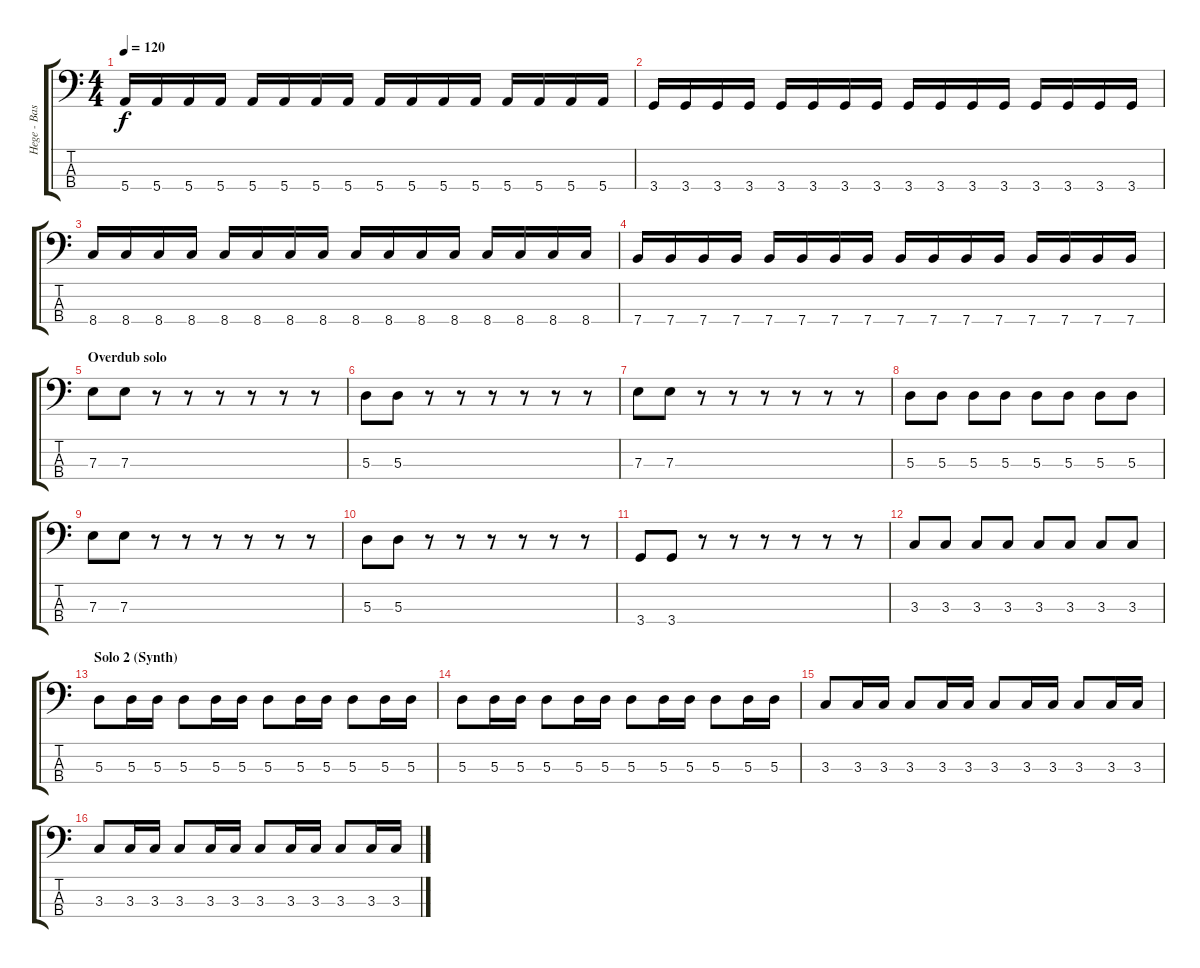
\track ("Hege - Bass" "Hege - Bas") {instrument electricbassfinger}
\staff {score tabs}
\tuning (G2 D2 A1 E1) {hide}
\ts (4 4)
\tempo 120
\clef f4
\ks c
5.4.16{dy f} 5.4.16 5.4.16 5.4.16 5.4.16 5.4.16 5.4.16 5.4.16 5.4.16 5.4.16 5.4.16 5.4.16 5.4.16 5.4.16 5.4.16 5.4.16 |
3.4.16 3.4.16 3.4.16 3.4.16 3.4.16 3.4.16 3.4.16 3.4.16 3.4.16 3.4.16 3.4.16 3.4.16 3.4.16 3.4.16 3.4.16 3.4.16 |
8.4.16 8.4.16 8.4.16 8.4.16 8.4.16 8.4.16 8.4.16 8.4.16 8.4.16 8.4.16 8.4.16 8.4.16 8.4.16 8.4.16 8.4.16 8.4.16 |
7.4.16 7.4.16 7.4.16 7.4.16 7.4.16 7.4.16 7.4.16 7.4.16 7.4.16 7.4.16 7.4.16 7.4.16 7.4.16 7.4.16 7.4.16 7.4.16 |
\section ("" "Overdub solo")
7.3.8 7.3.8 r.8 r.8 r.8 r.8 r.8 r.8 |
5.3.8 5.3.8 r.8 r.8 r.8 r.8 r.8 r.8 |
7.3.8 7.3.8 r.8 r.8 r.8 r.8 r.8 r.8 |
5.3.8 5.3.8 5.3.8 5.3.8 5.3.8 5.3.8 5.3.8 5.3.8 |
7.3.8 7.3.8 r.8 r.8 r.8 r.8 r.8 r.8 |
5.3.8 5.3.8 r.8 r.8 r.8 r.8 r.8 r.8 |
3.4.8 3.4.8 r.8 r.8 r.8 r.8 r.8 r.8 |
3.3.8 3.3.8 3.3.8 3.3.8 3.3.8 3.3.8 3.3.8 3.3.8 |
\section ("" "Solo 2 (Synth)")
5.3.8 5.3.16 5.3.16 5.3.8 5.3.16 5.3.16 5.3.8 5.3.16 5.3.16 5.3.8 5.3.16 5.3.16 |
5.3.8 5.3.16 5.3.16 5.3.8 5.3.16 5.3.16 5.3.8 5.3.16 5.3.16 5.3.8 5.3.16 5.3.16 |
3.3.8 3.3.16 3.3.16 3.3.8 3.3.16 3.3.16 3.3.8 3.3.16 3.3.16 3.3.8 3.3.16 3.3.16 |
3.3.8 3.3.16 3.3.16 3.3.8 3.3.16 3.3.16 3.3.8 3.3.16 3.3.16 3.3.8 3.3.16 3.3.16
